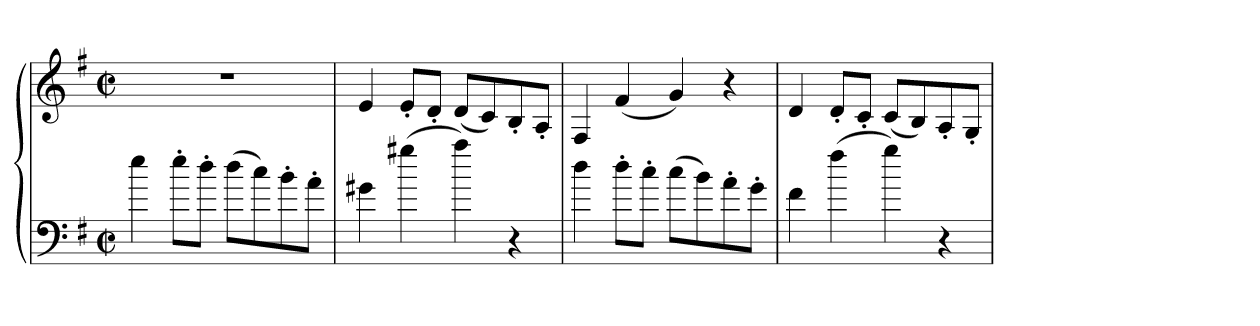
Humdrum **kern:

**kern	**kern
*part1	*part1
*staff2	*staff1
*clefF4	*clefG2
*k[f#]	*k[f#]
*G:	*G:
*M2/2	*M2/2
*met(c|)	*met(c|)
=	=
4ee	1r
8ee'L	.
8dd'J	.
(8ddL	.
8cc)	.
8b'	.
8a'J	.
=116	=116
4g#X	4e
(4gg#X	8e'L
.	8d'J
4aa)	(8dL
.	8c)
4r	8B'
.	8A'J
=117	=117
4dd	4F#
8dd'L	(4f#
8cc'J	.
(8ccL	4g)
8b)	.
8a'	4r
8g'J	.
=118	=118
4f#	4d
(4ff#	8d'L
.	8c'J
4gg)	(8cL
.	8B)
4r	8A'
.	8G'J
=	=
*-	*-
